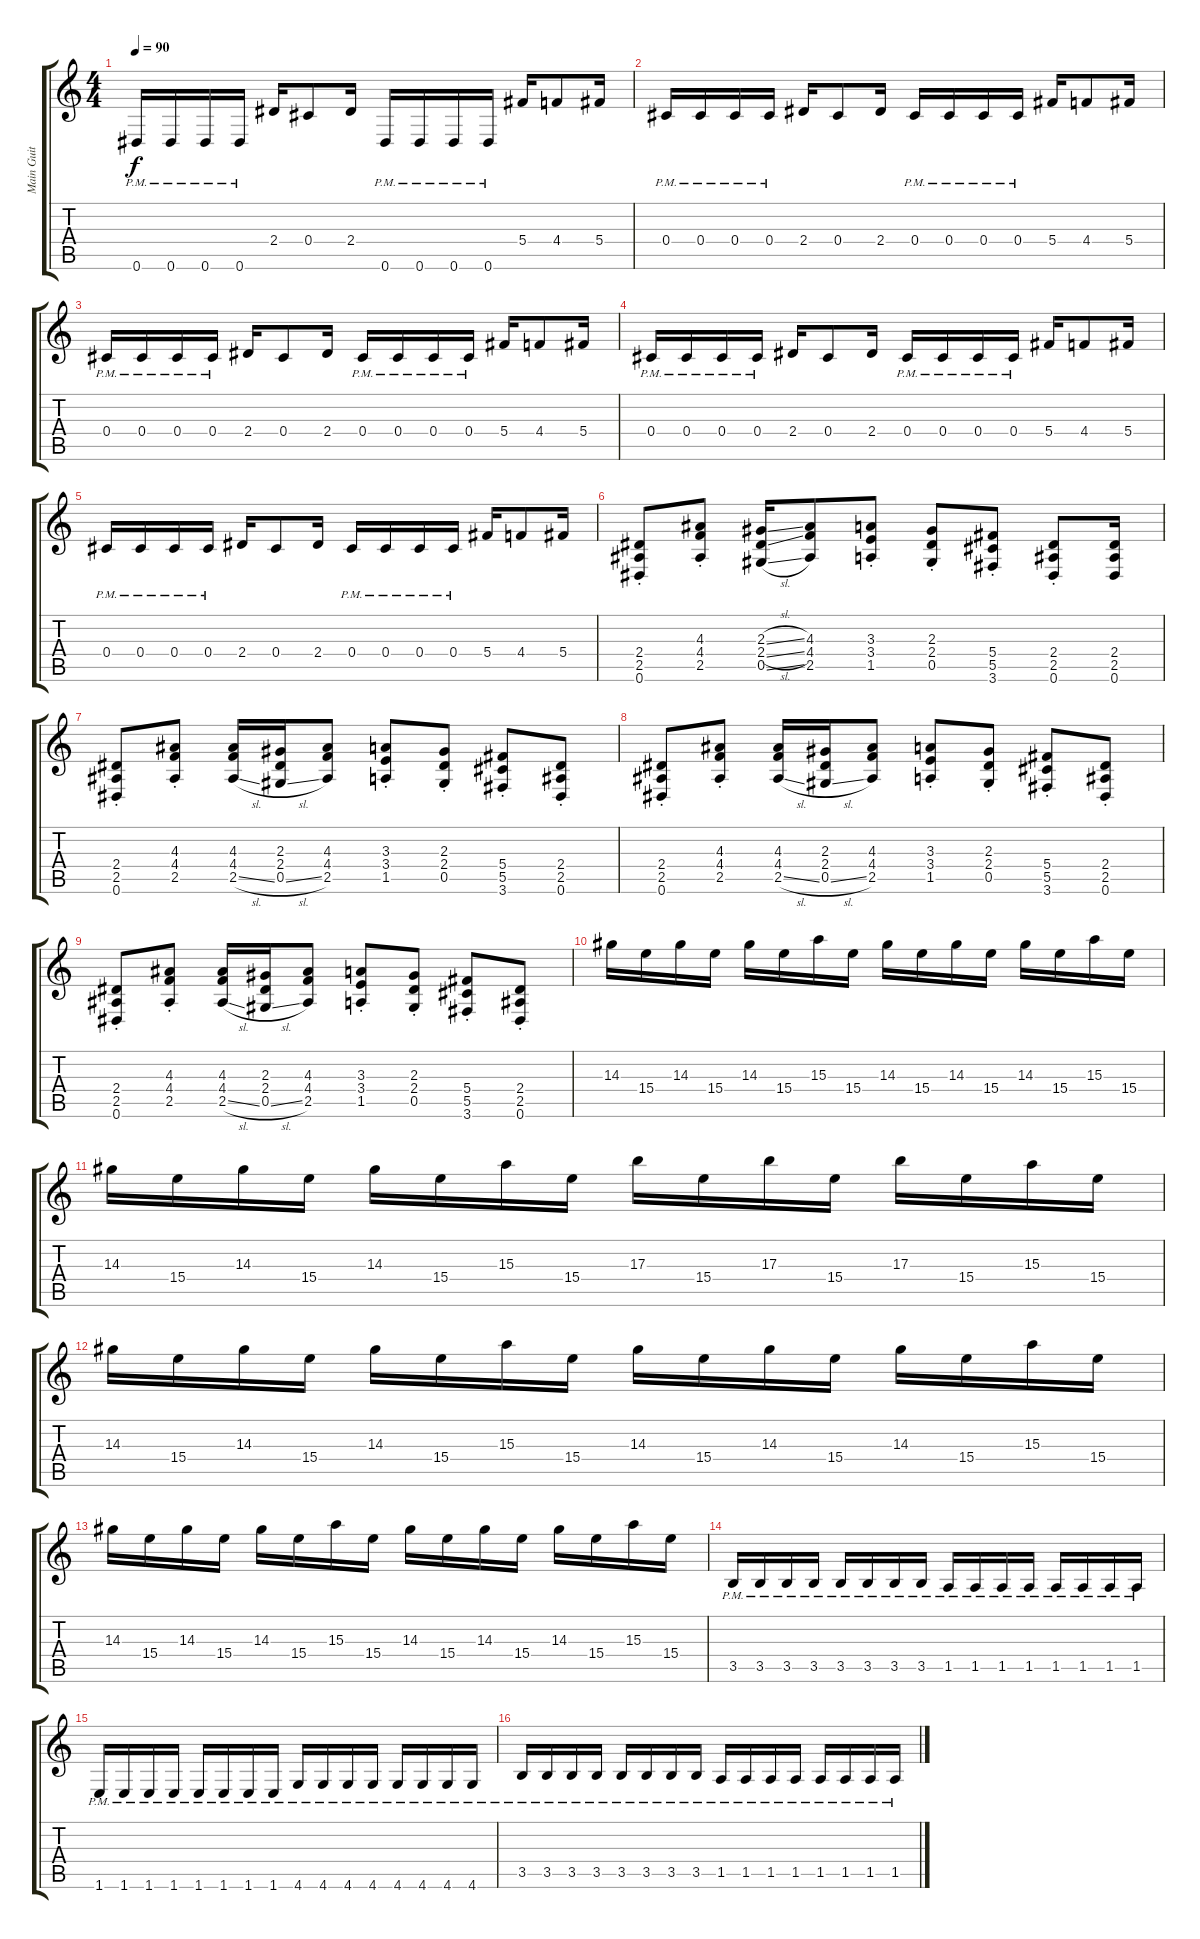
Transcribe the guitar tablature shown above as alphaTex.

\track ("Main Guit" "Main Guit") {instrument distortionguitar}
\staff {score tabs}
\tuning (Eb4 Bb3 Gb3 Db3 Ab2 Eb2) {hide}
\ts (4 4)
\tempo 90
\clef g2
\ks c
0.6{pm}.16{dy f} 0.6{pm}.16 0.6{pm}.16 0.6{pm}.16 2.4.16 0.4.8 2.4.16 0.6{pm}.16 0.6{pm}.16 0.6{pm}.16 0.6{pm}.16 5.4.16 4.4.8 5.4.16 |
0.4{pm}.16 0.4{pm}.16 0.4{pm}.16 0.4{pm}.16 2.4.16 0.4.8 2.4.16 0.4{pm}.16 0.4{pm}.16 0.4{pm}.16 0.4{pm}.16 5.4.16 4.4.8 5.4.16 |
0.4{pm}.16 0.4{pm}.16 0.4{pm}.16 0.4{pm}.16 2.4.16 0.4.8 2.4.16 0.4{pm}.16 0.4{pm}.16 0.4{pm}.16 0.4{pm}.16 5.4.16 4.4.8 5.4.16 |
0.4{pm}.16 0.4{pm}.16 0.4{pm}.16 0.4{pm}.16 2.4.16 0.4.8 2.4.16 0.4{pm}.16 0.4{pm}.16 0.4{pm}.16 0.4{pm}.16 5.4.16 4.4.8 5.4.16 |
0.4{pm}.16 0.4{pm}.16 0.4{pm}.16 0.4{pm}.16 2.4.16 0.4.8 2.4.16 0.4{pm}.16 0.4{pm}.16 0.4{pm}.16 0.4{pm}.16 5.4.16 4.4.8 5.4.16 |
(2.4{st} 2.5{st} 0.6{st}).8 (4.3{st} 4.4{st} 2.5{st}).8 (2.3{sl} 2.4{sl} 0.5{sl}).16 (4.3 4.4 2.5).8 (3.3{st} 3.4{st} 1.5{st}).8 (2.3{st} 2.4{st} 0.5{st}).8 (5.4{st} 5.5{st} 3.6{st}).8 (2.4{st} 2.5{st} 0.6{st}).8 (2.4 2.5 0.6).16 |
(2.4{st} 2.5{st} 0.6{st}).8 (4.3{st} 4.4{st} 2.5{st}).8 (4.3 4.4 2.5{sl}).16 (2.3 2.4 0.5{sl}).16 (4.3 4.4 2.5).8 (3.3{st} 3.4{st} 1.5{st}).8 (2.3{st} 2.4{st} 0.5{st}).8 (5.4{st} 5.5{st} 3.6{st}).8 (2.4{st} 2.5{st} 0.6{st}).8 |
(2.4{st} 2.5{st} 0.6{st}).8 (4.3{st} 4.4{st} 2.5{st}).8 (4.3 4.4 2.5{sl}).16 (2.3 2.4 0.5{sl}).16 (4.3 4.4 2.5).8 (3.3{st} 3.4{st} 1.5{st}).8 (2.3{st} 2.4{st} 0.5{st}).8 (5.4{st} 5.5{st} 3.6{st}).8 (2.4{st} 2.5{st} 0.6{st}).8 |
(2.4{st} 2.5{st} 0.6{st}).8 (4.3{st} 4.4{st} 2.5{st}).8 (4.3 4.4 2.5{sl}).16 (2.3 2.4 0.5{sl}).16 (4.3 4.4 2.5).8 (3.3{st} 3.4{st} 1.5{st}).8 (2.3{st} 2.4{st} 0.5{st}).8 (5.4{st} 5.5{st} 3.6{st}).8 (2.4{st} 2.5{st} 0.6{st}).8 |
14.3.16 15.4.16 14.3.16 15.4.16 14.3.16 15.4.16 15.3.16 15.4.16 14.3.16 15.4.16 14.3.16 15.4.16 14.3.16 15.4.16 15.3.16 15.4.16 |
14.3.16 15.4.16 14.3.16 15.4.16 14.3.16 15.4.16 15.3.16 15.4.16 17.3.16 15.4.16 17.3.16 15.4.16 17.3.16 15.4.16 15.3.16 15.4.16 |
14.3.16 15.4.16 14.3.16 15.4.16 14.3.16 15.4.16 15.3.16 15.4.16 14.3.16 15.4.16 14.3.16 15.4.16 14.3.16 15.4.16 15.3.16 15.4.16 |
14.3.16 15.4.16 14.3.16 15.4.16 14.3.16 15.4.16 15.3.16 15.4.16 14.3.16 15.4.16 14.3.16 15.4.16 14.3.16 15.4.16 15.3.16 15.4.16 |
3.5{pm}.16 3.5{pm}.16 3.5{pm}.16 3.5{pm}.16 3.5{pm}.16 3.5{pm}.16 3.5{pm}.16 3.5{pm}.16 1.5{pm}.16 1.5{pm}.16 1.5{pm}.16 1.5{pm}.16 1.5{pm}.16 1.5{pm}.16 1.5{pm}.16 1.5{pm}.16 |
1.6{pm}.16 1.6{pm}.16 1.6{pm}.16 1.6{pm}.16 1.6{pm}.16 1.6{pm}.16 1.6{pm}.16 1.6{pm}.16 4.6{pm}.16 4.6{pm}.16 4.6{pm}.16 4.6{pm}.16 4.6{pm}.16 4.6{pm}.16 4.6{pm}.16 4.6{pm}.16 |
3.5{pm}.16 3.5{pm}.16 3.5{pm}.16 3.5{pm}.16 3.5{pm}.16 3.5{pm}.16 3.5{pm}.16 3.5{pm}.16 1.5{pm}.16 1.5{pm}.16 1.5{pm}.16 1.5{pm}.16 1.5{pm}.16 1.5{pm}.16 1.5{pm}.16 1.5{pm}.16
